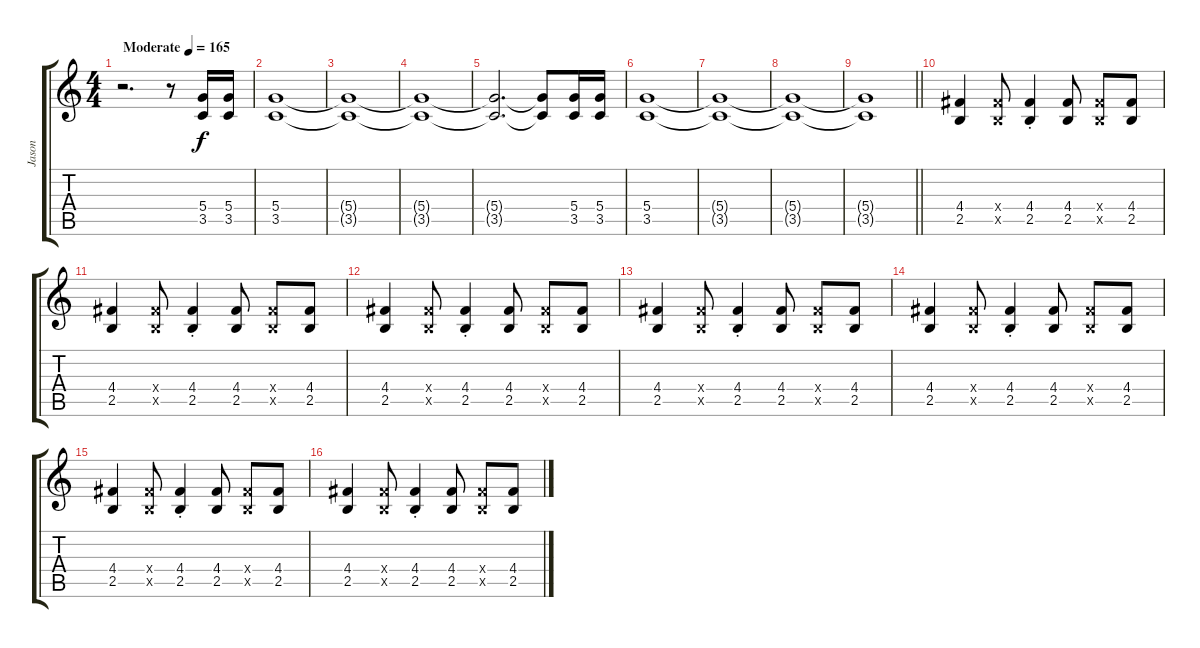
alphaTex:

\track ("Jason" "Jason") {instrument overdrivenguitar}
\staff {score tabs}
\tuning (E4 B3 G3 D3 A2 E2) {hide}
\ts (4 4)
\tempo (165 "Moderate")
\clef g2
\ks c
r.2{d dy f instrument overdrivenguitar} r.8 (5.4 3.5).16 (5.4 3.5).16 |
(5.4 3.5).1 |
(5.4{t} 3.5{t}).1 |
(5.4{t} 3.5{t}).1 |
(5.4{t} 3.5{t}).2{d} (5.4{t} 3.5{t}).8 (5.4 3.5).16 (5.4 3.5).16 |
(5.4 3.5).1 |
(5.4{t} 3.5{t}).1 |
(5.4{t} 3.5{t}).1 |
\barLineRight lightlight
(5.4{t} 3.5{t}).1 |
(4.4 2.5).4 (4.4{x} 2.5{x}).8 (4.4{st} 2.5{st}).4 (4.4 2.5).8 (4.4{x} 2.5{x}).8 (4.4 2.5).8 |
(4.4 2.5).4 (4.4{x} 2.5{x}).8 (4.4{st} 2.5{st}).4 (4.4 2.5).8 (4.4{x} 2.5{x}).8 (4.4 2.5).8 |
(4.4 2.5).4 (4.4{x} 2.5{x}).8 (4.4{st} 2.5{st}).4 (4.4 2.5).8 (4.4{x} 2.5{x}).8 (4.4 2.5).8 |
(4.4 2.5).4 (4.4{x} 2.5{x}).8 (4.4{st} 2.5{st}).4 (4.4 2.5).8 (4.4{x} 2.5{x}).8 (4.4 2.5).8 |
(4.4 2.5).4 (4.4{x} 2.5{x}).8 (4.4{st} 2.5{st}).4 (4.4 2.5).8 (4.4{x} 2.5{x}).8 (4.4 2.5).8 |
(4.4 2.5).4 (4.4{x} 2.5{x}).8 (4.4{st} 2.5{st}).4 (4.4 2.5).8 (4.4{x} 2.5{x}).8 (4.4 2.5).8 |
(4.4 2.5).4 (4.4{x} 2.5{x}).8 (4.4{st} 2.5{st}).4 (4.4 2.5).8 (4.4{x} 2.5{x}).8 (4.4 2.5).8
